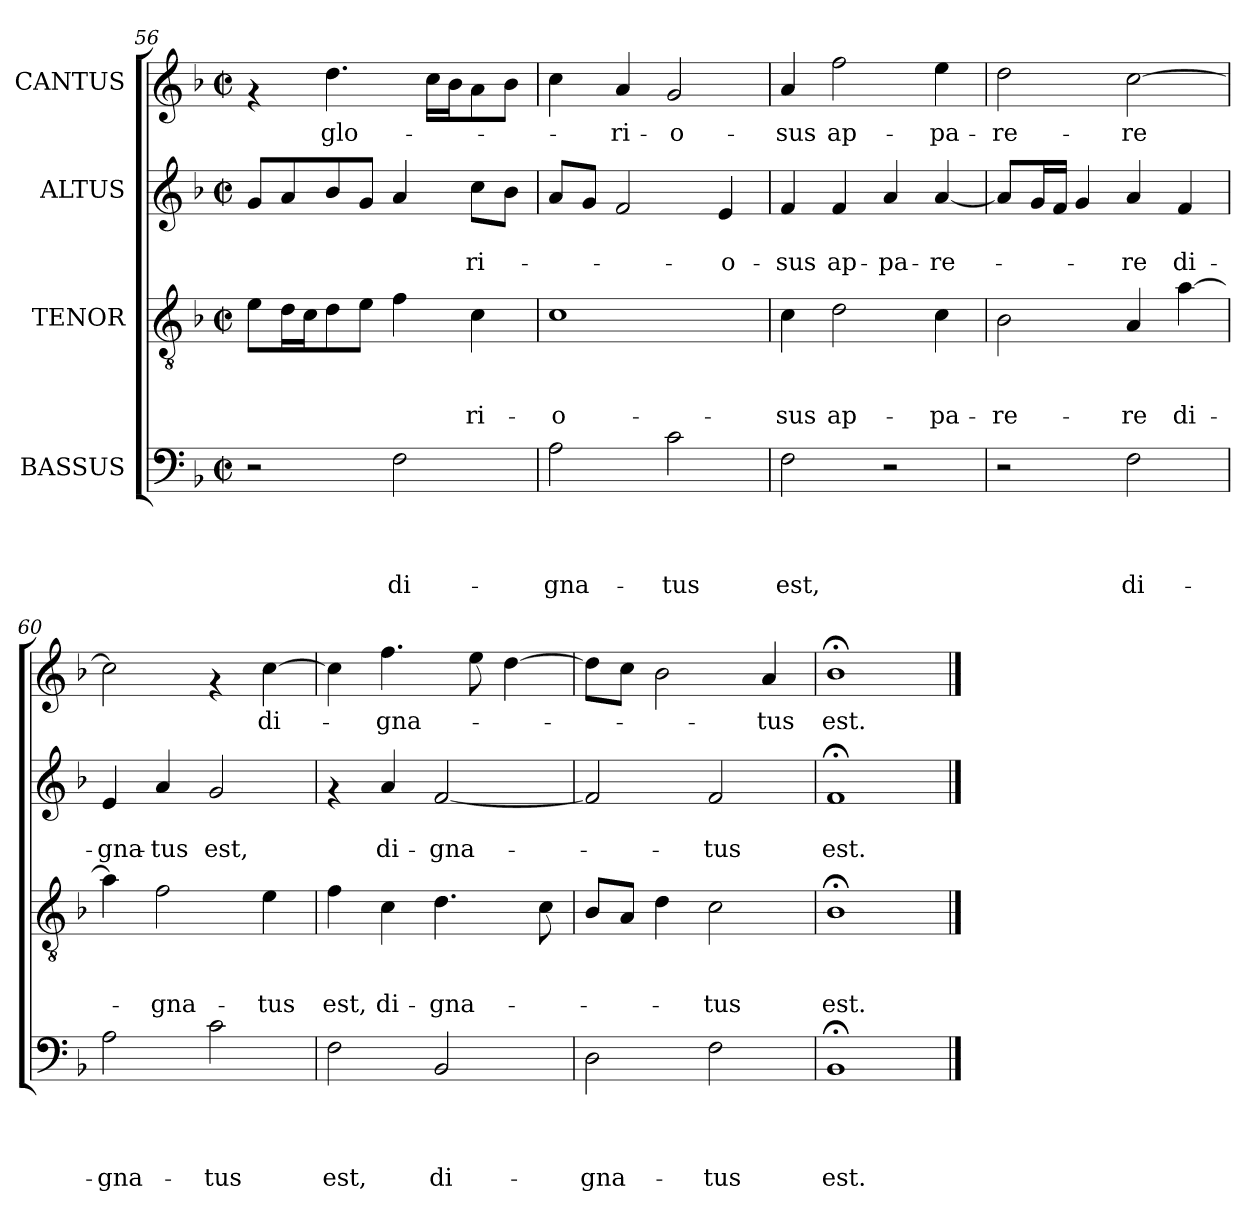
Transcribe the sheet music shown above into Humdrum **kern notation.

**kern	**text	**text	**text	**text	**kern	**text	**text	**text	**kern	**text	**text	**kern	**text
*part4	*part4	*part4	*part4	*part4	*part3	*part3	*part3	*part3	*part2	*part2	*part2	*part1	*part1
*staff4	*staff4	*staff4	*staff4	*staff4	*staff3	*staff3	*staff3	*staff3	*staff2	*staff2	*staff2	*staff1	*staff1
*I"BASSUS	*	*	*	*	*I"TENOR	*	*	*	*I"ALTUS	*	*	*I"CANTUS	*
*clefF4	*	*	*	*	*clefGv2	*	*	*	*clefG2	*	*	*clefG2	*
*k[b-]	*	*	*	*	*k[b-]	*	*	*	*k[b-]	*	*	*k[b-]	*
*F:	*	*	*	*	*F:	*	*	*	*F:	*	*	*F:	*
*M2/2	*	*	*	*	*M2/2	*	*	*	*M2/2	*	*	*M2/2	*
*met(c|)	*	*	*	*	*met(c|)	*	*	*	*met(c|)	*	*	*met(c|)	*
=56	=56	=56	=56	=56	=56	=56	=56	=56	=56	=56	=56	=56	=56
2r	.	.	.	.	8e\L	.	.	.	8g/L	.	.	4rf	.
.	.	.	.	.	16d\L	.	.	.	8a/	.	.	.	.
.	.	.	.	.	16c\J	.	.	.	.	.	.	.	.
!	!	!	!	!	!	!	!	!	!	!	!	!	!LO:LY:b
.	.	.	.	.	8d\	.	.	.	8b-/	.	.	4.dd\	glo-
.	.	.	.	.	8e\J	.	.	.	8g/J	.	.	.	.
!	!	!	!	!LO:LY:b	!	!	!	!	!	!	!	!	!
2F\	.	.	.	di-	4f\	.	.	.	4a/	.	.	.	.
.	.	.	.	.	.	.	.	.	.	.	.	16cc\LL	.
.	.	.	.	.	.	.	.	.	.	.	.	16b-\J	.
!	!	!	!	!	!	!	!	!LO:LY:b	!	!	!LO:LY:b	!	!
.	.	.	.	.	4c\	.	.	-ri-	8cc\L	.	-ri-	8a\	.
.	.	.	.	.	.	.	.	.	8b-\J	.	.	8b-\J	.
=57	=57	=57	=57	=57	=57	=57	=57	=57	=57	=57	=57	=57	=57
!	!	!	!	!LO:LY:b	!	!	!	!LO:LY:b	!	!	!	!	!
2A\	.	.	.	-gna-	1c	.	.	-o-	8a/L	.	.	4cc\	.
.	.	.	.	.	.	.	.	.	8g/J	.	.	.	.
!	!	!	!	!	!	!	!	!	!	!	!	!	!LO:LY:b
.	.	.	.	.	.	.	.	.	2f/	.	.	4a/	-ri-
!	!	!	!	!LO:LY:b	!	!	!	!	!	!	!	!	!LO:LY:b
2c\	.	.	.	-tus	.	.	.	.	.	.	.	2g/	-o-
!	!	!	!	!	!	!	!	!	!	!	!LO:LY:b	!	!
.	.	.	.	.	.	.	.	.	4e/	.	-o-	.	.
=58	=58	=58	=58	=58	=58	=58	=58	=58	=58	=58	=58	=58	=58
!	!	!	!	!LO:LY:b	!	!	!	!LO:LY:b	!	!	!LO:LY:b	!	!LO:LY:b
2F\	.	.	.	est,	4c\	.	.	-sus	4f/	.	-sus	4a/	-sus
!	!	!	!	!	!	!	!	!LO:LY:b	!	!	!LO:LY:b	!	!LO:LY:b
.	.	.	.	.	2d\	.	.	ap-	4f/	.	ap-	2ff\	ap-
!	!	!	!	!	!	!	!	!	!	!	!LO:LY:b	!	!
2r	.	.	.	.	.	.	.	.	4a/	.	-pa-	.	.
!	!	!	!	!	!	!	!	!LO:LY:b	!	!	!LO:LY:b	!	!LO:LY:b
.	.	.	.	.	4c\	.	.	-pa-	[<4a/	.	-re-	4ee\	-pa-
!!LO:PB:g=z
=59	=59	=59	=59	=59	=59	=59	=59	=59	=59	=59	=59	=59	=59
!	!	!	!	!	!	!	!	!LO:LY:b	!	!	!	!	!LO:LY:b
2r	.	.	.	.	2B-\	.	.	-re-	8a/L]	.	.	2dd\	-re-
.	.	.	.	.	.	.	.	.	16g/L	.	.	.	.
.	.	.	.	.	.	.	.	.	16f/JJ	.	.	.	.
.	.	.	.	.	.	.	.	.	4g/	.	.	.	.
!	!	!	!	!LO:LY:b	!	!	!	!LO:LY:b	!	!	!LO:LY:b	!	!LO:LY:b
2F\	.	.	.	di-	4A/	.	.	-re	4a/	.	-re	[>2cc\	-re
!	!	!	!	!	!	!	!	!LO:LY:b	!	!	!LO:LY:b	!	!
.	.	.	.	.	[>4a\	.	.	di-	4f/	.	di-	.	.
=60	=60	=60	=60	=60	=60	=60	=60	=60	=60	=60	=60	=60	=60
!	!	!	!	!LO:LY:b	!	!	!	!	!	!	!LO:LY:b	!	!
2A\	.	.	.	-gna-	4a\]	.	.	.	4e/	.	-gna-	2cc\]	.
!	!	!	!	!	!	!	!	!LO:LY:b	!	!	!LO:LY:b	!	!
.	.	.	.	.	2f\	.	.	-gna-	4a/	.	-tus	.	.
!	!	!	!	!LO:LY:b	!	!	!	!	!	!	!LO:LY:b	!	!
2c\	.	.	.	-tus	.	.	.	.	2g/	.	est,	4rf	.
!	!	!	!	!	!	!	!	!LO:LY:b	!	!	!	!	!LO:LY:b
.	.	.	.	.	4e\	.	.	-tus	.	.	.	[>4cc\	di-
=61	=61	=61	=61	=61	=61	=61	=61	=61	=61	=61	=61	=61	=61
!	!	!	!	!LO:LY:b	!	!	!	!LO:LY:b	!	!	!	!	!
2F\	.	.	.	est,	4f\	.	.	est,	4rf	.	.	4cc\]	.
!	!	!	!	!	!	!	!	!LO:LY:b	!	!	!LO:LY:b	!	!LO:LY:b
.	.	.	.	.	4c\	.	.	di-	4a/	.	di-	4.ff\	-gna-
!	!	!	!	!LO:LY:b	!	!	!	!LO:LY:b	!	!	!LO:LY:b	!	!
2BB-/	.	.	.	di-	4.d\	.	.	-gna-	[<2f/	.	-gna-	.	.
.	.	.	.	.	.	.	.	.	.	.	.	8ee\	.
.	.	.	.	.	.	.	.	.	.	.	.	[>4dd\	.
.	.	.	.	.	8c\	.	.	.	.	.	.	.	.
=62	=62	=62	=62	=62	=62	=62	=62	=62	=62	=62	=62	=62	=62
!	!	!	!	!LO:LY:b	!	!	!	!	!	!	!	!	!
2D\	.	.	.	-gna-	8B-/L	.	.	.	2f/]	.	.	8dd\L]	.
.	.	.	.	.	8A/J	.	.	.	.	.	.	8cc\J	.
.	.	.	.	.	4d\	.	.	.	.	.	.	2b-\	.
!	!	!	!	!LO:LY:b	!	!	!	!LO:LY:b	!	!	!LO:LY:b	!	!
2F\	.	.	.	-tus	2c\	.	.	-tus	2f/	.	-tus	.	.
!	!	!	!	!	!	!	!	!	!	!	!	!	!LO:LY:b
.	.	.	.	.	.	.	.	.	.	.	.	4a/	-tus
=63	=63	=63	=63	=63	=63	=63	=63	=63	=63	=63	=63	=63	=63
!	!	!	!	!LO:LY:b	!	!	!	!LO:LY:b	!	!	!LO:LY:b	!	!LO:LY:b
1BB-;	.	.	.	est.	1B-;<	.	.	est.	1f;	.	est.	1b-;<	est.
==	==	==	==	==	==	==	==	==	==	==	==	==	==
*-	*-	*-	*-	*-	*-	*-	*-	*-	*-	*-	*-	*-	*-
